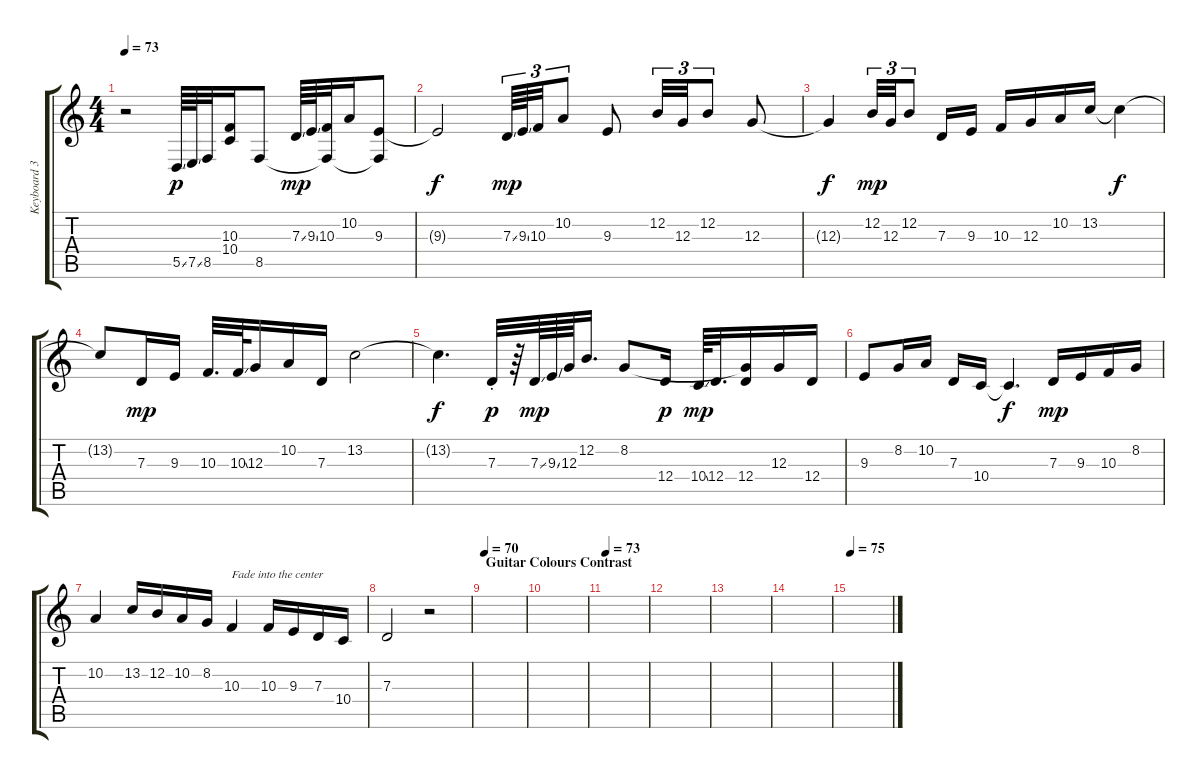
\track ("Keyboard 3 LC" "Keyboard 3") {instrument lead2sawtooth}
\staff {score tabs}
\tuning (E4 B3 G3 D3 A2 E2) {hide}
\ts (4 4)
\tempo 73
\clef g2
\ks c
r.2{dy f} 5.5{ss}.64{dy p} 7.5{ss}.64 8.5.32 (10.3 10.4).16 8.5.8 7.3{ss}.64{dy mp} 9.3{ss}.64 (10.3 8.5{t}).32 10.2.16 (9.3 8.5{t}).8 |
9.3{t}.2{dy f} 7.3{ss}.64{tu (3 2) dy mp} 9.3{ss}.64{tu (3 2)} 10.3.32{tu (3 2)} 10.2.8{tu (3 2)} 9.3.8 12.2.32{tu (3 2)} 12.3.32{tu (3 2)} 12.2.8{tu (3 2)} 12.3.8 |
12.3{t}.4{dy f} 12.2.32{tu (3 2) dy mp} 12.3.32{tu (3 2)} 12.2.8{tu (3 2)} 7.3.16 9.3.16 10.3.16 12.3.16 10.2.16 13.2.16 13.2{t}.4{dy f} |
13.2{t}.8 7.3.16{dy mp} 9.3.16 10.3.32{d} 10.3{ss}.64 12.3.16 10.2.16 7.3.16 13.2.2 |
13.2{t}.4{d dy f} 7.3{st}.32{dy p} r.64 7.3{ss}.64{dy mp} 9.3{ss}.64 12.3.64 12.2.16{d} 8.2.8 12.4.16{dy p} 10.4{ss}.64{dy mp} 12.4.32{d} (8.2{t} 12.4).16 12.3.16 12.4.16 |
9.3.8 8.2.16 10.2.16 7.3.16 10.4.16 10.4{t}.4{d dy f} 7.3.16{dy mp} 9.3.16 10.3.16 8.2.16 |
10.2.4 13.2.16 12.2.16 10.2.16 8.2.16 10.3.4{txt "Fade into the center" balance 8} 10.3.16 9.3.16 7.3.16 10.4.16 |
7.3.2 r.2 |
\section ("" "Guitar Colours Contrast")
\tempo 70
|
|
\tempo 73
|
|
|
|
\tempo 75
